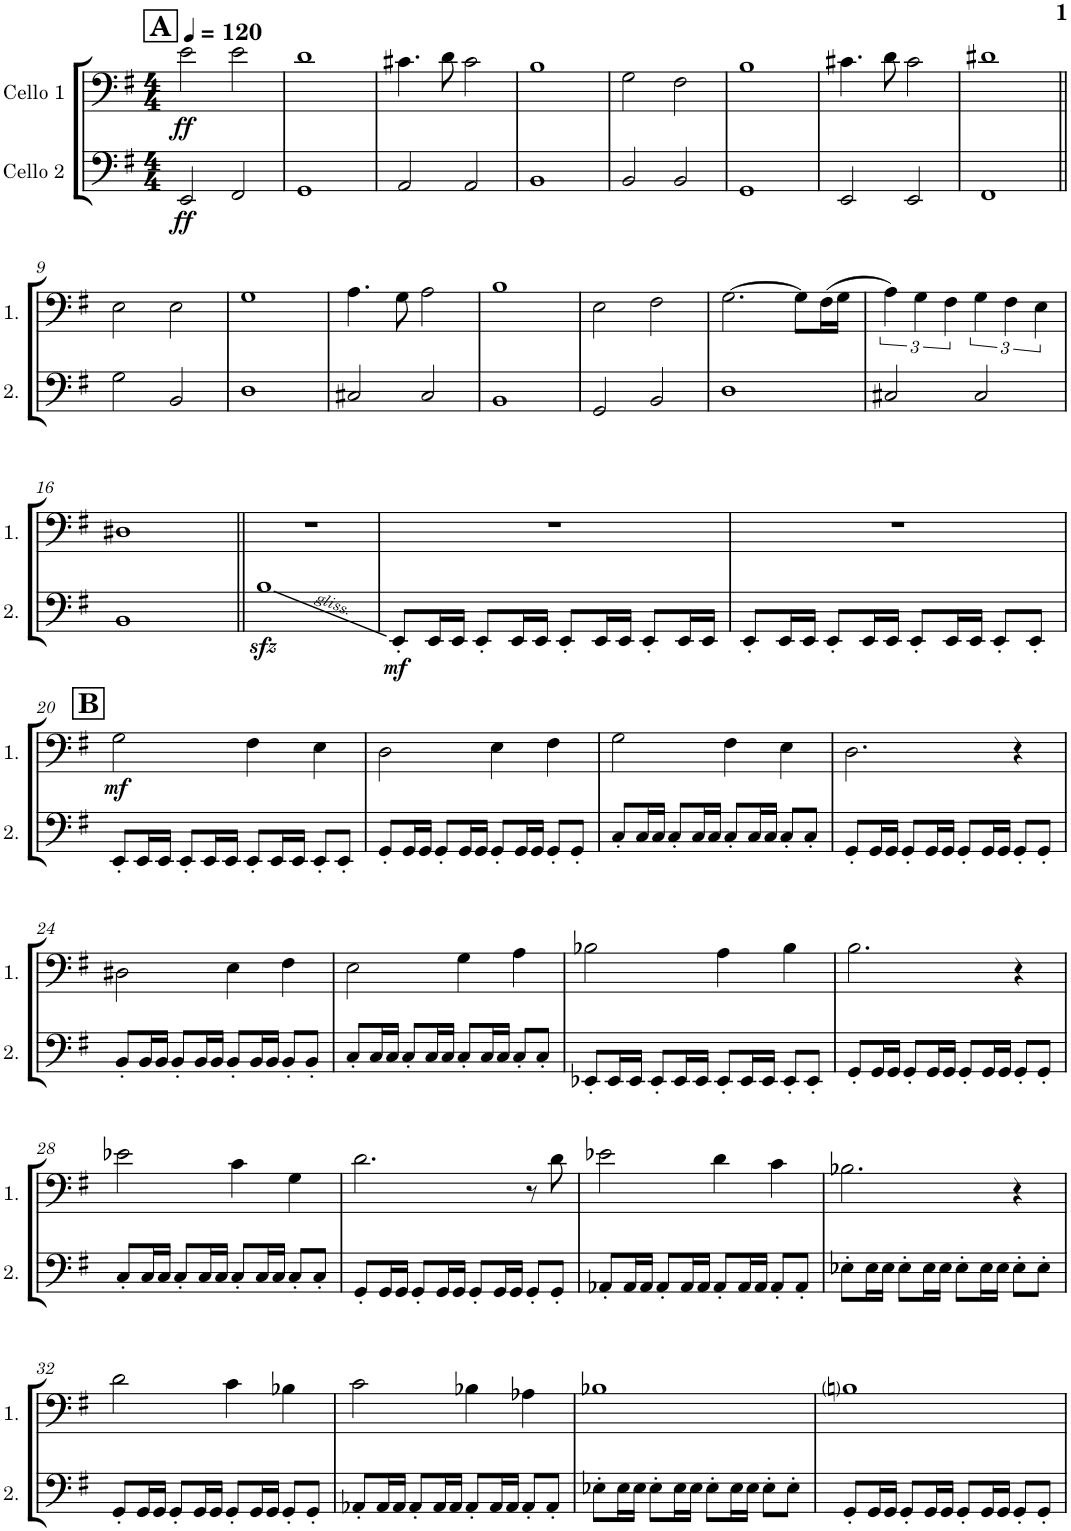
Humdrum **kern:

**kern	**dynam	**kern	**dynam
*part2	*part2	*part1	*part1
*staff2	*staff2	*staff1	*staff1
*I"Cello 2	*	*I"Cello 1	*
*clefF4	*	*clefF4	*
*k[f#]	*	*k[f#]	*
*M4/4	*	*M4/4	*
*MM120	*	*MM120	*
!!LO:REH:place=s1:a:B:cj:fs=14:t=A
=1	=1	=1	=1
!	!LO:DY:b	!	!LO:DY:b
2EE/	ff	2e\	ff
2FF#/	.	2e\	.
=2	=2	=2	=2
1GG	.	1d	.
=3	=3	=3	=3
2AA/	.	4.c#X\	.
.	.	8d\	.
2AA/	.	2c#\	.
=4	=4	=4	=4
1BB	.	1B	.
=5	=5	=5	=5
2BB/	.	2G\	.
2BB/	.	2F#\	.
=6	=6	=6	=6
1GG	.	1B	.
=7	=7	=7	=7
2EE/	.	4.c#X\	.
.	.	8d\	.
2EE/	.	2c#\	.
=8	=8	=8	=8
1FF#	.	1d#X	.
!!LO:LB:g=z
=9||	=9||	=9||	=9||
2G\	.	2E\	.
2BB/	.	2E\	.
=10	=10	=10	=10
1D	.	1G	.
=11	=11	=11	=11
2C#X/	.	4.A\	.
.	.	8G\	.
2C#/	.	2A\	.
=12	=12	=12	=12
1BB	.	1B	.
=13	=13	=13	=13
2GG/	.	2E\	.
2BB/	.	2F#\	.
=14	=14	=14	=14
1D	.	[2.G\	.
.	.	8G\L]	.
.	.	(16F#\L	.
.	.	16G\JJ	.
=15	=15	=15	=15
2C#X/	.	6A\)	.
.	.	6G\	.
.	.	6F#\	.
2C#/	.	6G\	.
.	.	6F#\	.
.	.	6E\	.
!!LO:LB:g=z
=16	=16	=16	=16
1BB	.	1D#X	.
=17||	=17||	=17||	=17||
1Bzz<	.	1r	.
=18	=18	=18	=18
!	!LO:DY:b	!	!
8EE'/L	mf	1r	.
16EE/L	.	.	.
16EE/JJ	.	.	.
8EE'/L	.	.	.
16EE/L	.	.	.
16EE/JJ	.	.	.
8EE'/L	.	.	.
16EE/L	.	.	.
16EE/JJ	.	.	.
8EE'/L	.	.	.
16EE/L	.	.	.
16EE/JJ	.	.	.
=19	=19	=19	=19
8EE'/L	.	1r	.
16EE/L	.	.	.
16EE/JJ	.	.	.
8EE'/L	.	.	.
16EE/L	.	.	.
16EE/JJ	.	.	.
8EE'/L	.	.	.
16EE/L	.	.	.
16EE/JJ	.	.	.
8EE'/L	.	.	.
8EE'/J	.	.	.
!!LO:LB:g=z
!!LO:REH:place=s1:a:B:cj:fs=14:t=B
=20	=20	=20	=20
!	!	!	!LO:DY:b
8EE'/L	.	2G\	mf
16EE/L	.	.	.
16EE/JJ	.	.	.
8EE'/L	.	.	.
16EE/L	.	.	.
16EE/JJ	.	.	.
8EE'/L	.	4F#\	.
16EE/L	.	.	.
16EE/JJ	.	.	.
8EE'/L	.	4E\	.
8EE'/J	.	.	.
=21	=21	=21	=21
8GG'/L	.	2D\	.
16GG/L	.	.	.
16GG/JJ	.	.	.
8GG'/L	.	.	.
16GG/L	.	.	.
16GG/JJ	.	.	.
8GG'/L	.	4E\	.
16GG/L	.	.	.
16GG/JJ	.	.	.
8GG'/L	.	4F#\	.
8GG'/J	.	.	.
=22	=22	=22	=22
8C'/L	.	2G\	.
16C/L	.	.	.
16C/JJ	.	.	.
8C'/L	.	.	.
16C/L	.	.	.
16C/JJ	.	.	.
8C'/L	.	4F#\	.
16C/L	.	.	.
16C/JJ	.	.	.
8C'/L	.	4E\	.
8C'/J	.	.	.
=23	=23	=23	=23
8GG'/L	.	2.D\	.
16GG/L	.	.	.
16GG/JJ	.	.	.
8GG'/L	.	.	.
16GG/L	.	.	.
16GG/JJ	.	.	.
8GG'/L	.	.	.
16GG/L	.	.	.
16GG/JJ	.	.	.
8GG'/L	.	4r	.
8GG'/J	.	.	.
!!LO:LB:g=z
=24	=24	=24	=24
8BB'/L	.	2D#X\	.
16BB/L	.	.	.
16BB/JJ	.	.	.
8BB'/L	.	.	.
16BB/L	.	.	.
16BB/JJ	.	.	.
8BB'/L	.	4E\	.
16BB/L	.	.	.
16BB/JJ	.	.	.
8BB'/L	.	4F#\	.
8BB'/J	.	.	.
=25	=25	=25	=25
8C'/L	.	2E\	.
16C/L	.	.	.
16C/JJ	.	.	.
8C'/L	.	.	.
16C/L	.	.	.
16C/JJ	.	.	.
8C'/L	.	4G\	.
16C/L	.	.	.
16C/JJ	.	.	.
8C'/L	.	4A\	.
8C'/J	.	.	.
=26	=26	=26	=26
8EE-X'/L	.	2B-X\	.
16EE-/L	.	.	.
16EE-/JJ	.	.	.
8EE-'/L	.	.	.
16EE-/L	.	.	.
16EE-/JJ	.	.	.
8EE-'/L	.	4A\	.
16EE-/L	.	.	.
16EE-/JJ	.	.	.
8EE-'/L	.	4B-\	.
8EE-'/J	.	.	.
=27	=27	=27	=27
8GG'/L	.	2.B\	.
16GG/L	.	.	.
16GG/JJ	.	.	.
8GG'/L	.	.	.
16GG/L	.	.	.
16GG/JJ	.	.	.
8GG'/L	.	.	.
16GG/L	.	.	.
16GG/JJ	.	.	.
8GG'/L	.	4r	.
8GG'/J	.	.	.
!!LO:LB:g=z
=28	=28	=28	=28
8C'/L	.	2e-X\	.
16C/L	.	.	.
16C/JJ	.	.	.
8C'/L	.	.	.
16C/L	.	.	.
16C/JJ	.	.	.
8C'/L	.	4c\	.
16C/L	.	.	.
16C/JJ	.	.	.
8C'/L	.	4G\	.
8C'/J	.	.	.
=29	=29	=29	=29
8GG'/L	.	2.d\	.
16GG/L	.	.	.
16GG/JJ	.	.	.
8GG'/L	.	.	.
16GG/L	.	.	.
16GG/JJ	.	.	.
8GG'/L	.	.	.
16GG/L	.	.	.
16GG/JJ	.	.	.
8GG'/L	.	8r	.
8GG'/J	.	8d\	.
=30	=30	=30	=30
8AA-X'/L	.	2e-X\	.
16AA-/L	.	.	.
16AA-/JJ	.	.	.
8AA-'/L	.	.	.
16AA-/L	.	.	.
16AA-/JJ	.	.	.
8AA-'/L	.	4d\	.
16AA-/L	.	.	.
16AA-/JJ	.	.	.
8AA-'/L	.	4c\	.
8AA-'/J	.	.	.
=31	=31	=31	=31
8E-X'\L	.	2.B-X\	.
16E-\L	.	.	.
16E-\JJ	.	.	.
8E-'\L	.	.	.
16E-\L	.	.	.
16E-\JJ	.	.	.
8E-'\L	.	.	.
16E-\L	.	.	.
16E-\JJ	.	.	.
8E-'\L	.	4r	.
8E-'\J	.	.	.
!!LO:LB:g=z
=32	=32	=32	=32
8GG'/L	.	2d\	.
16GG/L	.	.	.
16GG/JJ	.	.	.
8GG'/L	.	.	.
16GG/L	.	.	.
16GG/JJ	.	.	.
8GG'/L	.	4c\	.
16GG/L	.	.	.
16GG/JJ	.	.	.
8GG'/L	.	4B-X\	.
8GG'/J	.	.	.
=33	=33	=33	=33
8AA-X'/L	.	2c\	.
16AA-/L	.	.	.
16AA-/JJ	.	.	.
8AA-'/L	.	.	.
16AA-/L	.	.	.
16AA-/JJ	.	.	.
8AA-'/L	.	4B-X\	.
16AA-/L	.	.	.
16AA-/JJ	.	.	.
8AA-'/L	.	4A-X\	.
8AA-'/J	.	.	.
=34	=34	=34	=34
8E-X'\L	.	1B-X	.
16E-\L	.	.	.
16E-\JJ	.	.	.
8E-'\L	.	.	.
16E-\L	.	.	.
16E-\JJ	.	.	.
8E-'\L	.	.	.
16E-\L	.	.	.
16E-\JJ	.	.	.
8E-'\L	.	.	.
8E-'\J	.	.	.
=35	=35	=35	=35
8GG'/L	.	1Bni	.
16GG/L	.	.	.
16GG/JJ	.	.	.
8GG'/L	.	.	.
16GG/L	.	.	.
16GG/JJ	.	.	.
8GG'/L	.	.	.
16GG/L	.	.	.
16GG/JJ	.	.	.
8GG'/L	.	.	.
8GG'/J	.	.	.
=	=	=	=
*-	*-	*-	*-
